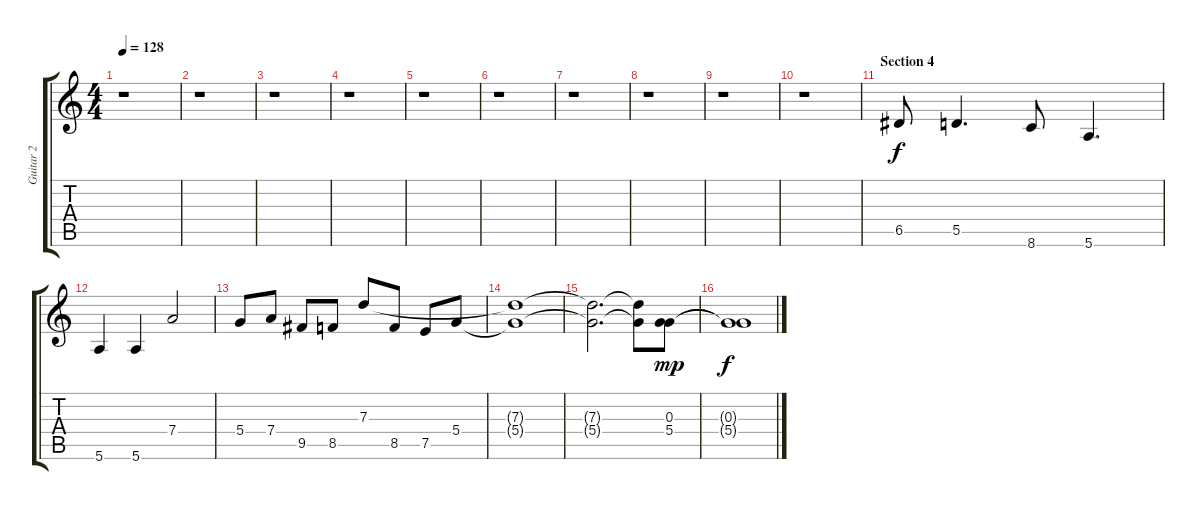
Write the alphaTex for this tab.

\track ("Guitar 2" "Guitar 2") {instrument overdrivenguitar}
\staff {score tabs}
\tuning (E4 B3 G3 D3 A2 E2) {hide}
\ts (4 4)
\tempo 128
\clef g2
\ks c
r.1{dy f} |
r.1 |
r.1 |
r.1 |
r.1 |
r.1 |
r.1 |
r.1 |
r.1 |
r.1 |
\section ("" "Section 4")
6.5.8 5.5.4{d} 8.6.8 5.6.4{d} |
5.6.4 5.6.4 7.4.2 |
5.4.8 7.4.8 9.5.8 8.5.8 7.3.8 8.5.8 7.5.8 5.4.8 |
(7.3{t} 5.4{t}).1 |
(7.3{t} 5.4{t}).2{d} (7.3{t} 5.4{t}).8 (0.3 5.4).8{dy mp} |
(0.3{t} 5.4{t}).1{dy f}
